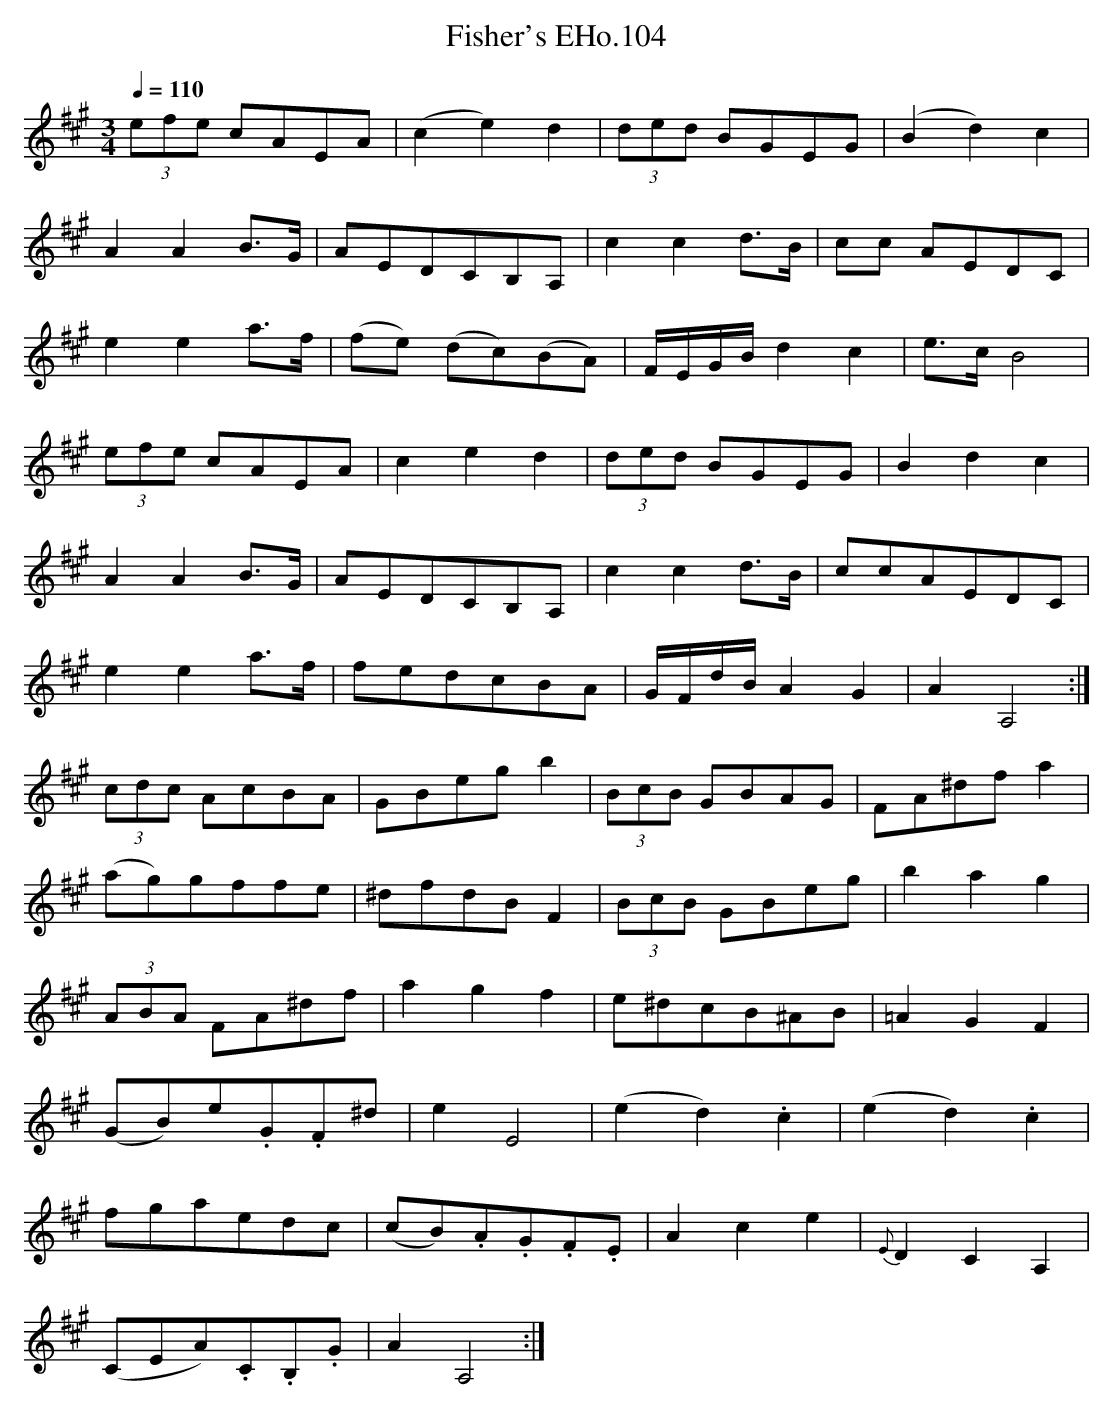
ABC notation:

X:1
T:Fisher's EHo.104
M:3/4
L:1/8
Q:1/4=110
K:A
(3efe cAEA|(c2e2)d2|(3ded BGEG|(B2d2)c2|
A2A2B>G|AEDCB,A,|c2c2d>B|cc AEDC|
e2e2 a>f|(fe) (dc)(BA)|F/E/G/B/d2c2|e>cB4|
(3efe cAEA|c2e2d2|(3ded BGEG|B2d2c2|
A2A2B>G|AEDCB,A,|c2c2d>B|ccAEDC|
e2e2a>f|fedcBA|G/F/d/B/A2G2|A2A,4:|
(3cdc AcBA|GBegb2|(3BcB GBAG|FA^dfa2|
(ag)gffe|^dfdBF2|(3BcB GBeg|b2a2g2|
(3ABA FA^df|a2g2f2|e^dcB^AB|=A2G2F2|
(GB)e.G.F^d|e2E4|(e2d2).c2|(e2d2).c2|
fgaedc|(cB).A.G.F.E|A2c2e2|{E}D2C2A,2|
(CEA).C.B,.G|A2A,4:|
